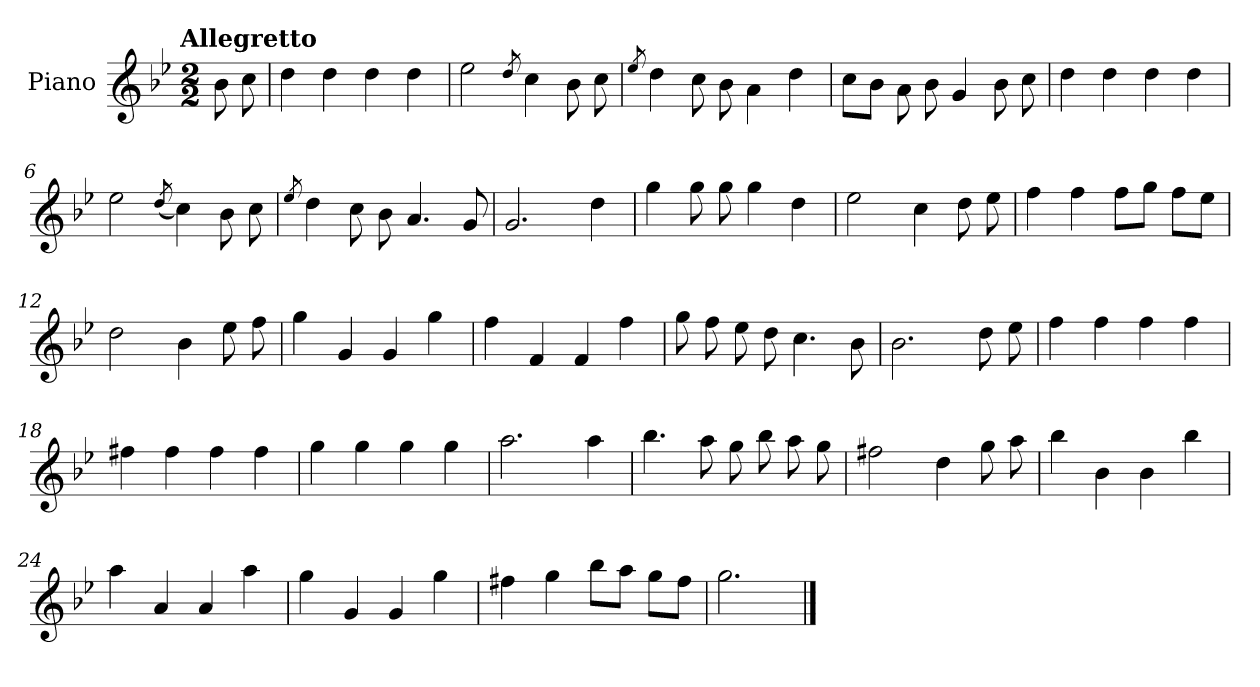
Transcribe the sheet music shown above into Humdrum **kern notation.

**kern
*part1
*staff1
*I"Piano
*I'Pno.
*clefG2
*k[b-e-]
!!LO:TX:omd:t=Allegretto
*M2/2
*MM116
=
8b-\
8cc\
=1
4dd\
4dd\
4dd\
4dd\
=2
2ee-\
8qdd/
4cc\
8b-\
8cc\
=3
8qee-/
4dd\
8cc\
8b-\
4a\
4dd\
=4
8cc\L
8b-\J
8a\
8b-\
4g/
8b-\
8cc\
!!LO:LB:g=z
=5
4dd\
4dd\
4dd\
4dd\
=6
2ee-\
(<8qdd/
4cc\)
8b-\
8cc\
=7
8qee-/
4dd\
8cc\
8b-\
4.a/
8g/
=8
2.g/
4dd\
=9
4gg\
8gg\
8gg\
4gg\
4dd\
=10
2ee-\
4cc\
8dd\
8ee-\
!!LO:LB:g=z
=11
4ff\
4ff\
8ff\L
8gg\J
8ff\L
8ee-\J
=12
2dd\
4b-\
8ee-\
8ff\
=13
4gg\
4g/
4g/
4gg\
=14
4ff\
4f/
4f/
4ff\
=15
8gg\
8ff\
8ee-\
8dd\
4.cc\
8b-\
!!LO:LB:g=z
=16
2.b-\
8dd\
8ee-\
=17
4ff\
4ff\
4ff\
4ff\
=18
4ff#X\
4ff#\
4ff#\
4ff#\
=19
4gg\
4gg\
4gg\
4gg\
=20
2.aa\
4aa\
=21
4.bb-\
8aa\
8gg\
8bb-\
8aa\
8gg\
!!LO:LB:g=z
=22
2ff#X\
4dd\
8gg\
8aa\
=23
4bb-\
4b-\
4b-\
4bb-\
=24
4aa\
4a/
4a/
4aa\
=25
4gg\
4g/
4g/
4gg\
=26
4ff#X\
4gg\
8bb-\L
8aa\J
8gg\L
8ff#\J
=27
2.gg\
==
*-
